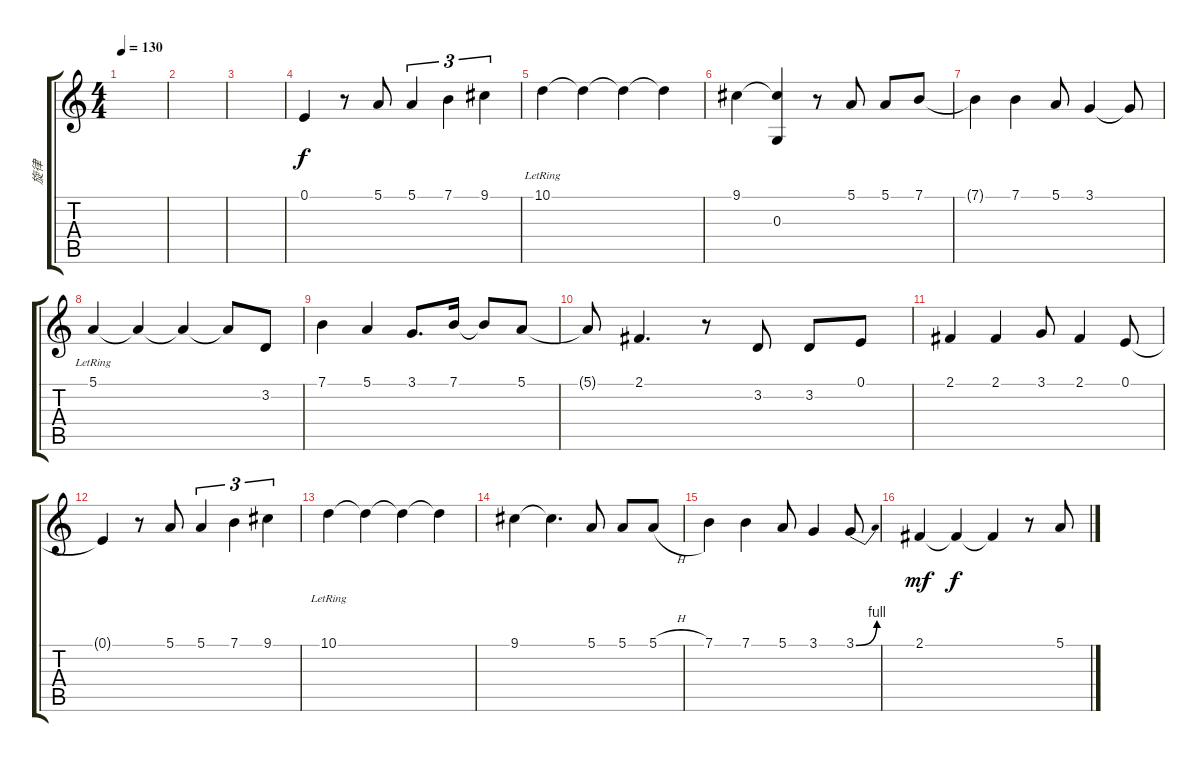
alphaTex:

\track ("旋律" "旋律") {instrument baritonesax}
\staff {score tabs}
\tuning (E4 B3 G3 D3 A2 E2) {hide}
\ts (4 4)
\tempo 130
\clef g2
\ks c
|
|
|
0.1.4 r.8 5.1.8 5.1.4{tu (3 2)} 7.1.4{tu (3 2)} 9.1.4{tu (3 2)} |
10.1{lr}.4 10.1{t}.4 10.1{t}.4 10.1{t}.4 |
9.1.4 (9.1{t} 0.3).4 r.8 5.1.8 5.1.8 7.1.8 |
7.1{t}.4 7.1.4 5.1.8 3.1.4 3.1{t}.8 |
5.1{lr}.4 5.1{t}.4 5.1{t}.4 5.1{t}.8 3.2.8 |
7.1.4 5.1.4 3.1.8{d} 7.1.16 7.1{t}.8 5.1.8 |
5.1{t}.8 2.1.4{d} r.8 3.2.8 3.2.8 0.1.8 |
2.1.4 2.1.4 3.1.8 2.1.4 0.1.8 |
0.1{t}.4 r.8 5.1.8 5.1.4{tu (3 2)} 7.1.4{tu (3 2)} 9.1.4{tu (3 2)} |
10.1{lr}.4 10.1{t}.4 10.1{t}.4 10.1{t}.4 |
9.1.4 9.1{t}.4{d} 5.1.8 5.1.8 5.1{h}.8 |
7.1.4 7.1.4 5.1.8 3.1.4 3.1{be (bend 0 0 60 4)}.8 |
2.1.4{dy mf} 2.1{t}.4{dy f} 2.1{t}.4 r.8 5.1.8
